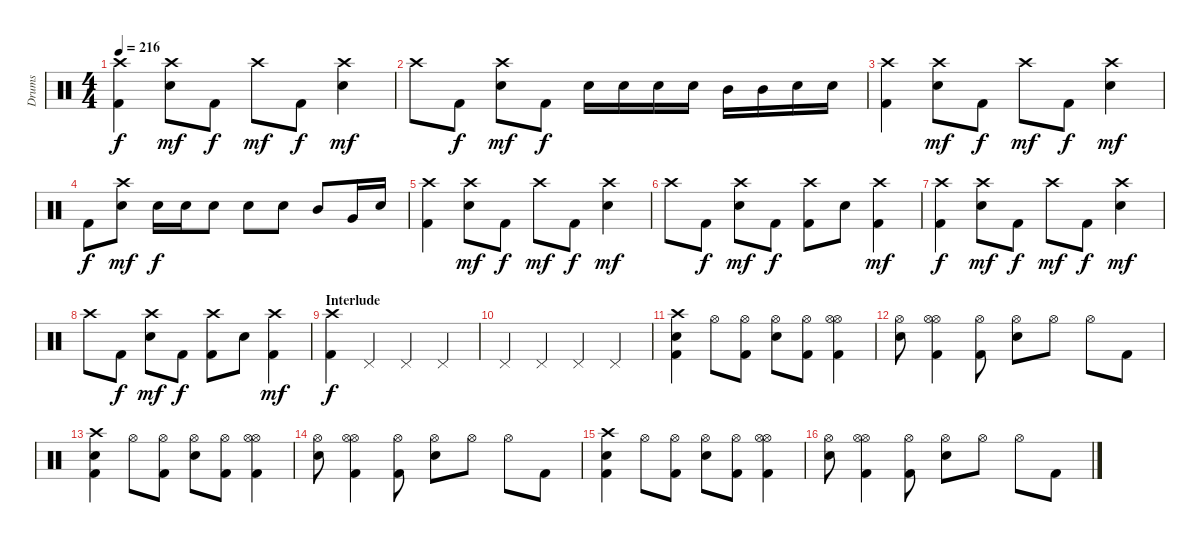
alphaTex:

\track ("Drums" "Drums") {instrument percussion}
\staff {score}
\articulation defaults
\ts (4 4)
\tempo 216
\clef neutral
\ks c
("Crash high (hit)" "Kick (hit) 2").4{dy f} ("Crash high (hit)" "Electric Snare (hit)").8{dy mf} "Kick (hit) 2".8{dy f} "Crash high (hit)".8{dy mf} "Kick (hit) 2".8{dy f} ("Crash high (hit)" "Electric Snare (hit)").4{dy mf} |
"Crash high (hit)".8 "Kick (hit) 2".8{dy f} ("Crash high (hit)" "Electric Snare (hit)").8{dy mf} "Kick (hit) 2".8{dy f} "Electric Snare (hit)".16 "Electric Snare (hit)".16 "Electric Snare (hit)".16 "Electric Snare (hit)".16 "Mid Tom (hit)".16 "Mid Tom (hit)".16 "Electric Snare (hit)".16 "Electric Snare (hit)".16 |
("Crash high (hit)" "Kick (hit) 2").4 ("Crash high (hit)" "Electric Snare (hit)").8{dy mf} "Kick (hit) 2".8{dy f} "Crash high (hit)".8{dy mf} "Kick (hit) 2".8{dy f} ("Crash high (hit)" "Electric Snare (hit)").4{dy mf} |
"Kick (hit) 2".8{dy f} ("Crash high (hit)" "Electric Snare (hit)").8{dy mf} "Electric Snare (hit)".16{dy f} "Electric Snare (hit)".16 "Electric Snare (hit)".8 "Electric Snare (hit)".8 "Electric Snare (hit)".8 "Mid Tom (hit)".8 "Very Low Tom (hit)".16 "Electric Snare (hit)".16 |
("Crash high (hit)" "Kick (hit) 2").4 ("Crash high (hit)" "Electric Snare (hit)").8{dy mf} "Kick (hit) 2".8{dy f} "Crash high (hit)".8{dy mf} "Kick (hit) 2".8{dy f} ("Crash high (hit)" "Electric Snare (hit)").4{dy mf} |
"Crash high (hit)".8 "Kick (hit) 2".8{dy f} ("Crash high (hit)" "Electric Snare (hit)").8{dy mf} "Kick (hit) 2".8{dy f} ("Crash high (hit)" "Kick (hit) 2").8 "Electric Snare (hit)".8 ("Crash high (hit)" "Kick (hit) 2").4{dy mf} |
("Crash high (hit)" "Kick (hit) 2").4{dy f} ("Crash high (hit)" "Electric Snare (hit)").8{dy mf} "Kick (hit) 2".8{dy f} "Crash high (hit)".8{dy mf} "Kick (hit) 2".8{dy f} ("Crash high (hit)" "Electric Snare (hit)").4{dy mf} |
"Crash high (hit)".8 "Kick (hit) 2".8{dy f} ("Crash high (hit)" "Electric Snare (hit)").8{dy mf} "Kick (hit) 2".8{dy f} ("Crash high (hit)" "Kick (hit) 2").8 "Electric Snare (hit)".8 ("Crash high (hit)" "Kick (hit) 2").4{dy mf} |
\section ("" "Interlude")
("Crash high (hit)" "Kick (hit) 2").4{dy f} "Pedal Hi-Hat (hit)".4 "Pedal Hi-Hat (hit)".4 "Pedal Hi-Hat (hit)".4 |
"Pedal Hi-Hat (hit)".4 "Pedal Hi-Hat (hit)".4 "Pedal Hi-Hat (hit)".4 "Pedal Hi-Hat (hit)".4 |
("Crash high (hit)" "Electric Snare (hit)" "Kick (hit) 2").4 "Hi-Hat (open)".8 ("Hi-Hat (open)" "Kick (hit) 2").8 ("Hi-Hat (open)" "Electric Snare (hit)").8 ("Hi-Hat (open)" "Kick (hit) 2").8 ("Hi-Hat (open)" "Hi-Hat (open)" "Kick (hit) 2").4 |
("Hi-Hat (open)" "Electric Snare (hit)").8 ("Hi-Hat (open)" "Hi-Hat (open)" "Kick (hit) 2").4 ("Hi-Hat (open)" "Kick (hit) 2").8 ("Hi-Hat (open)" "Electric Snare (hit)").8 "Hi-Hat (open)".8 "Hi-Hat (open)".8 "Kick (hit) 2".8 |
("Crash high (hit)" "Electric Snare (hit)" "Kick (hit) 2").4 "Hi-Hat (open)".8 ("Hi-Hat (open)" "Kick (hit) 2").8 ("Hi-Hat (open)" "Electric Snare (hit)").8 ("Hi-Hat (open)" "Kick (hit) 2").8 ("Hi-Hat (open)" "Hi-Hat (open)" "Kick (hit) 2").4 |
("Hi-Hat (open)" "Electric Snare (hit)").8 ("Hi-Hat (open)" "Hi-Hat (open)" "Kick (hit) 2").4 ("Hi-Hat (open)" "Kick (hit) 2").8 ("Hi-Hat (open)" "Electric Snare (hit)").8 "Hi-Hat (open)".8 "Hi-Hat (open)".8 "Kick (hit) 2".8 |
("Crash high (hit)" "Electric Snare (hit)" "Kick (hit) 2").4 "Hi-Hat (open)".8 ("Hi-Hat (open)" "Kick (hit) 2").8 ("Hi-Hat (open)" "Electric Snare (hit)").8 ("Hi-Hat (open)" "Kick (hit) 2").8 ("Hi-Hat (open)" "Hi-Hat (open)" "Kick (hit) 2").4 |
("Hi-Hat (open)" "Electric Snare (hit)").8 ("Hi-Hat (open)" "Hi-Hat (open)" "Kick (hit) 2").4 ("Hi-Hat (open)" "Kick (hit) 2").8 ("Hi-Hat (open)" "Electric Snare (hit)").8 "Hi-Hat (open)".8 "Hi-Hat (open)".8 "Kick (hit) 2".8
